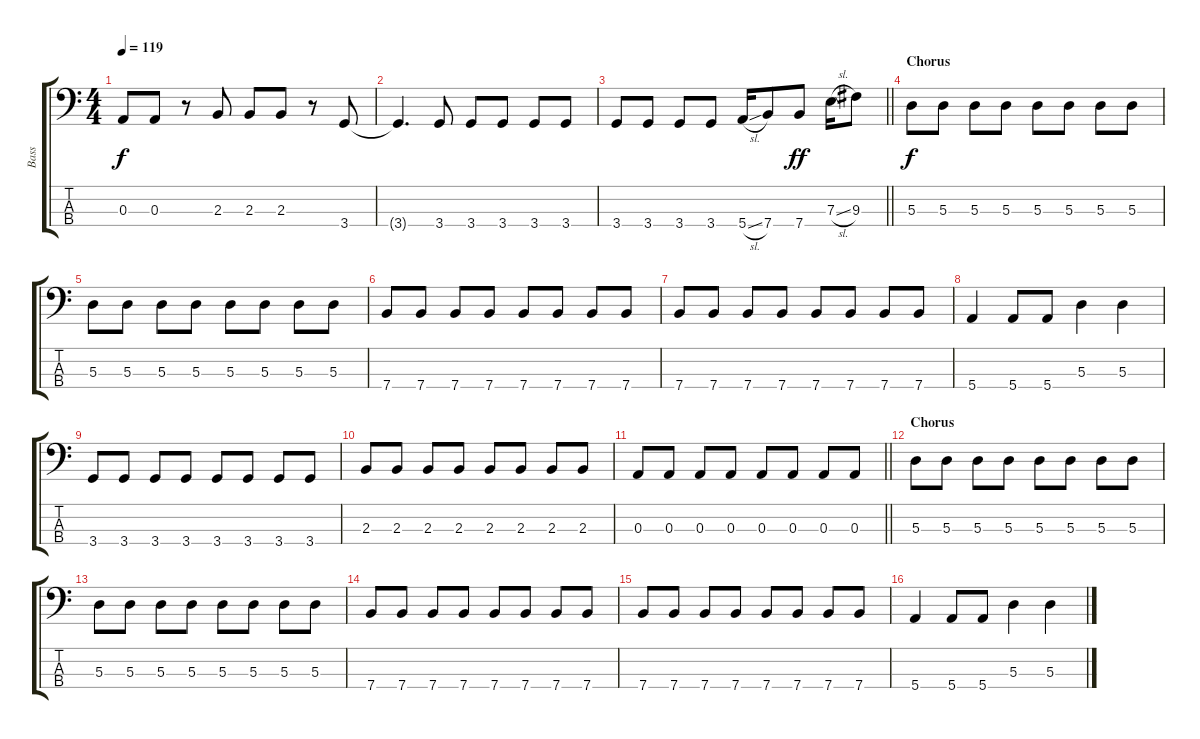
\track ("Bass" "Bass") {instrument electricbassfinger}
\staff {score tabs}
\tuning (G2 D2 A1 E1) {hide}
\ts (4 4)
\tempo 119
\clef f4
\ks c
0.3.8{dy f} 0.3.8 r.8 2.3.8 2.3.8 2.3.8 r.8 3.4.8 |
3.4{t}.4{d} 3.4.8 3.4.8 3.4.8 3.4.8 3.4.8 |
\barLineRight lightlight
3.4.8 3.4.8 3.4.8 3.4.8 5.4{sl}.16 7.4.8 7.4.8{dy ff} 7.3{sl}.16 9.3.8 |
\section ("" "Chorus")
5.3.8{dy f} 5.3.8 5.3.8 5.3.8 5.3.8 5.3.8 5.3.8 5.3.8 |
5.3.8 5.3.8 5.3.8 5.3.8 5.3.8 5.3.8 5.3.8 5.3.8 |
7.4.8 7.4.8 7.4.8 7.4.8 7.4.8 7.4.8 7.4.8 7.4.8 |
7.4.8 7.4.8 7.4.8 7.4.8 7.4.8 7.4.8 7.4.8 7.4.8 |
5.4.4 5.4.8 5.4.8 5.3.4 5.3.4 |
3.4.8 3.4.8 3.4.8 3.4.8 3.4.8 3.4.8 3.4.8 3.4.8 |
2.3.8 2.3.8 2.3.8 2.3.8 2.3.8 2.3.8 2.3.8 2.3.8 |
\barLineRight lightlight
0.3.8 0.3.8 0.3.8 0.3.8 0.3.8 0.3.8 0.3.8 0.3.8 |
\section ("" "Chorus")
5.3.8 5.3.8 5.3.8 5.3.8 5.3.8 5.3.8 5.3.8 5.3.8 |
5.3.8 5.3.8 5.3.8 5.3.8 5.3.8 5.3.8 5.3.8 5.3.8 |
7.4.8 7.4.8 7.4.8 7.4.8 7.4.8 7.4.8 7.4.8 7.4.8 |
7.4.8 7.4.8 7.4.8 7.4.8 7.4.8 7.4.8 7.4.8 7.4.8 |
5.4.4 5.4.8 5.4.8 5.3.4 5.3.4
